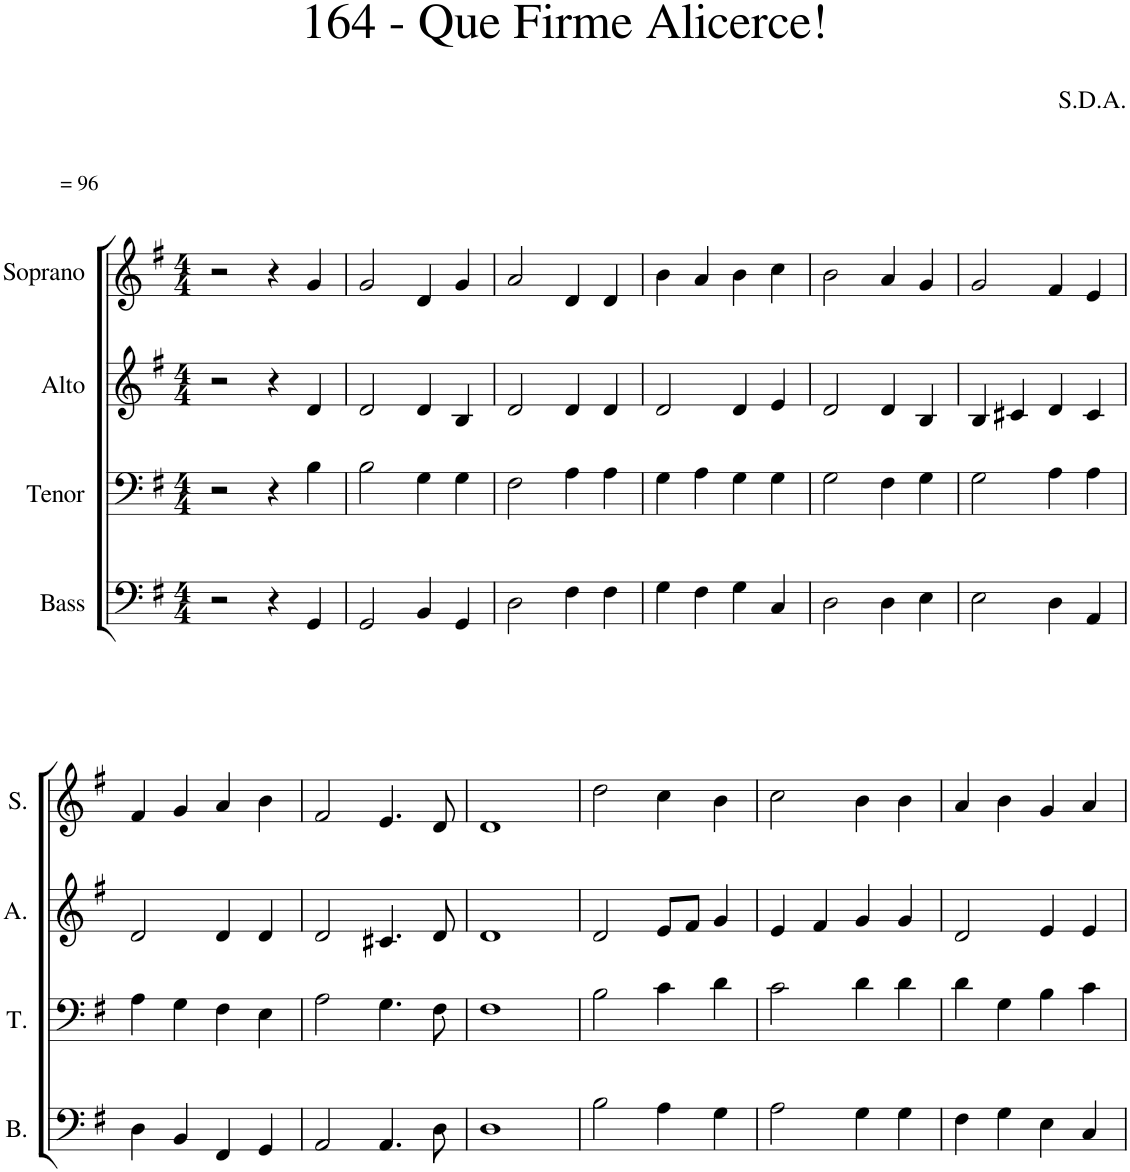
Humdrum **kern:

**kern	**kern	**kern	**kern
*part4	*part3	*part2	*part1
*staff4	*staff3	*staff2	*staff1
*I"Bass	*I"Tenor	*I"Alto	*I"Soprano
*I'B.	*I'T.	*I'A.	*I'S.
*clefF4	*clefF4	*clefG2	*clefG2
*k[f#]	*k[f#]	*k[f#]	*k[f#]
*M4/4	*M4/4	*M4/4	*M4/4
=1	=1	=1	=1
!	!	!	!LO:TX:a:t== 96
2r	2r	2r	2r
4r	4r	4r	4r
4GG/	4B\	4d/	4g/
=2	=2	=2	=2
2GG/	2B\	2d/	2g/
4BB/	4G\	4d/	4d/
4GG/	4G\	4B/	4g/
=3	=3	=3	=3
2D\	2F#\	2d/	2a/
4F#\	4A\	4d/	4d/
4F#\	4A\	4d/	4d/
=4	=4	=4	=4
4G\	4G\	2d/	4b\
4F#\	4A\	.	4a/
4G\	4G\	4d/	4b\
4C/	4G\	4e/	4cc\
=5	=5	=5	=5
2D\	2G\	2d/	2b\
4D\	4F#\	4d/	4a/
4E\	4G\	4B/	4g/
=6	=6	=6	=6
2E\	2G\	4B/	2g/
.	.	4c#X/	.
4D\	4A\	4d/	4f#/
4AA/	4A\	4c#/	4e/
!!LO:LB:g=z
=7	=7	=7	=7
4D\	4A\	2d/	4f#/
4BB/	4G\	.	4g/
4FF#/	4F#\	4d/	4a/
4GG/	4E\	4d/	4b\
=8	=8	=8	=8
2AA/	2A\	2d/	2f#/
4.AA/	4.G\	4.c#X/	4.e/
8D\	8F#\	8d/	8d/
=9	=9	=9	=9
1D	1F#	1d	1d
=10	=10	=10	=10
2B\	2B\	2d/	2dd\
4A\	4c\	8e/L	4cc\
.	.	8f#/J	.
4G\	4d\	4g/	4b\
=11	=11	=11	=11
2A\	2c\	4e/	2cc\
.	.	4f#/	.
4G\	4d\	4g/	4b\
4G\	4d\	4g/	4b\
=12	=12	=12	=12
4F#\	4d\	2d/	4a/
4G\	4G\	.	4b\
4E\	4B\	4e/	4g/
4C/	4c\	4e/	4a/
=	=	=	=
*-	*-	*-	*-
